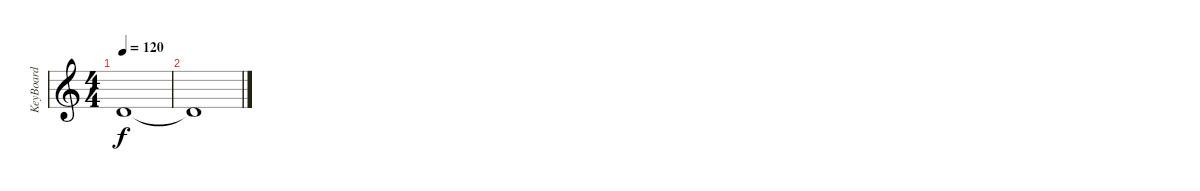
\track ("KeyBoard" "KeyBoard") {instrument electricgrandpiano}
\staff {score}
\tuning (E4 B3 G3 D3 A2 E2) {hide}
\ts (4 4)
\tempo 120
\clef g2
\ks c
3.2.1{dy f} |
3.2{t}.1
